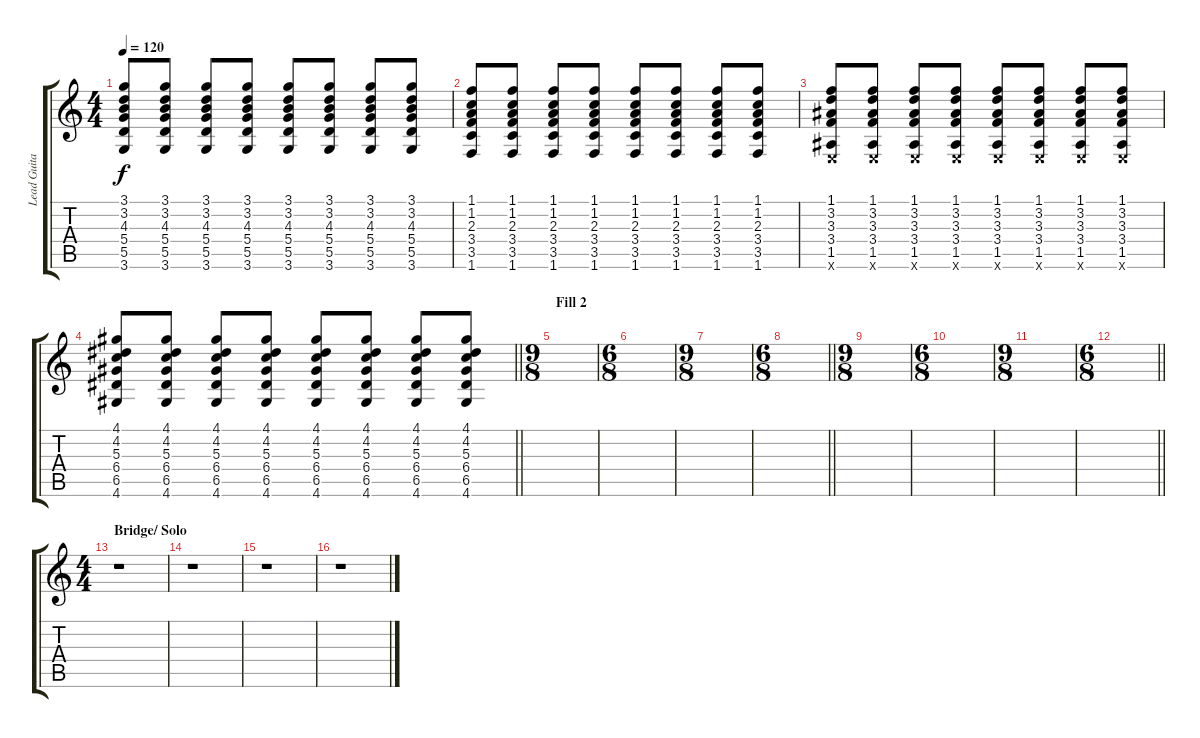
\track ("Lead Guitar" "Lead Guita") {instrument distortionguitar}
\staff {score tabs}
\tuning (E4 B3 G3 D3 A2 E2) {hide}
\ts (4 4)
\tempo 120
\clef g2
\ks c
(3.1 3.2 4.3 5.4 5.5 3.6).8{dy f} (3.1 3.2 4.3 5.4 5.5 3.6).8 (3.1 3.2 4.3 5.4 5.5 3.6).8 (3.1 3.2 4.3 5.4 5.5 3.6).8 (3.1 3.2 4.3 5.4 5.5 3.6).8 (3.1 3.2 4.3 5.4 5.5 3.6).8 (3.1 3.2 4.3 5.4 5.5 3.6).8 (3.1 3.2 4.3 5.4 5.5 3.6).8 |
(1.1 1.2 2.3 3.4 3.5 1.6).8 (1.1 1.2 2.3 3.4 3.5 1.6).8 (1.1 1.2 2.3 3.4 3.5 1.6).8 (1.1 1.2 2.3 3.4 3.5 1.6).8 (1.1 1.2 2.3 3.4 3.5 1.6).8 (1.1 1.2 2.3 3.4 3.5 1.6).8 (1.1 1.2 2.3 3.4 3.5 1.6).8 (1.1 1.2 2.3 3.4 3.5 1.6).8 |
(1.1 3.2 3.3 3.4 1.5 0.6{x}).8 (1.1 3.2 3.3 3.4 1.5 0.6{x}).8 (1.1 3.2 3.3 3.4 1.5 0.6{x}).8 (1.1 3.2 3.3 3.4 1.5 0.6{x}).8 (1.1 3.2 3.3 3.4 1.5 0.6{x}).8 (1.1 3.2 3.3 3.4 1.5 0.6{x}).8 (1.1 3.2 3.3 3.4 1.5 0.6{x}).8 (1.1 3.2 3.3 3.4 1.5 0.6{x}).8 |
\barLineRight lightlight
(4.1 4.2 5.3 6.4 6.5 4.6).8 (4.1 4.2 5.3 6.4 6.5 4.6).8 (4.1 4.2 5.3 6.4 6.5 4.6).8 (4.1 4.2 5.3 6.4 6.5 4.6).8 (4.1 4.2 5.3 6.4 6.5 4.6).8 (4.1 4.2 5.3 6.4 6.5 4.6).8 (4.1 4.2 5.3 6.4 6.5 4.6).8 (4.1 4.2 5.3 6.4 6.5 4.6).8 |
\ts (9 8)
\section ("" "Fill 2")
|
\ts (6 8)
|
\ts (9 8)
|
\ts (6 8)
\barLineRight lightlight
|
\ts (9 8)
|
\ts (6 8)
|
\ts (9 8)
|
\ts (6 8)
\barLineRight lightlight
|
\ts (4 4)
\section ("" "Bridge/ Solo")
r.1 |
r.1 |
r.1 |
r.1
